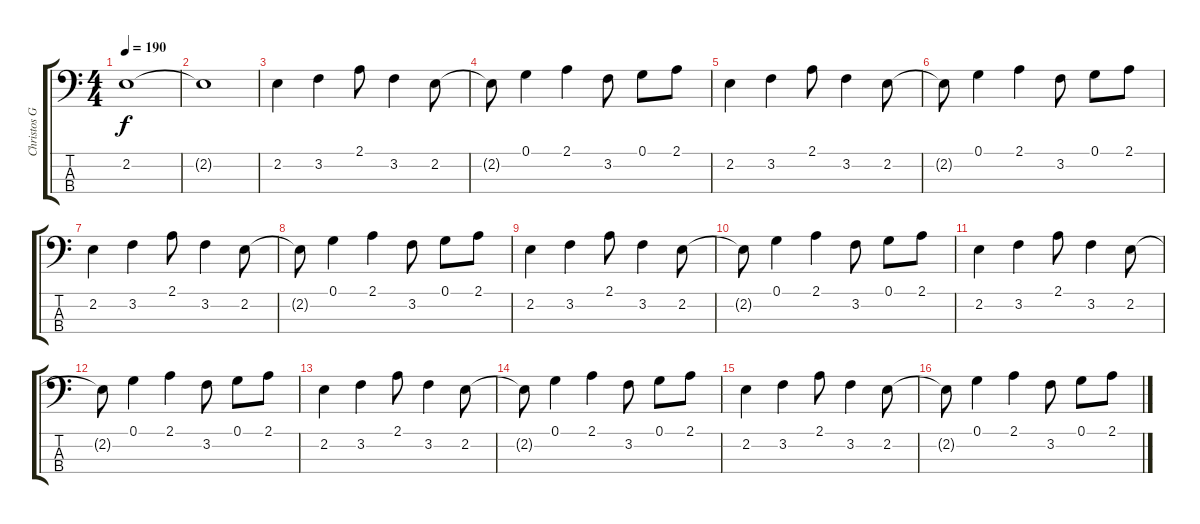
\track ("Christos Giannikas" "Christos G") {instrument electricbassfinger}
\staff {score tabs}
\tuning (G2 D2 A1 E1) {hide}
\ts (4 4)
\tempo 190
\clef f4
\ks c
2.2.1{dy f} |
2.2{t}.1 |
2.2.4 3.2.4 2.1.8 3.2.4 2.2.8 |
2.2{t}.8 0.1.4 2.1.4 3.2.8 0.1.8 2.1.8 |
2.2.4 3.2.4 2.1.8 3.2.4 2.2.8 |
2.2{t}.8 0.1.4 2.1.4 3.2.8 0.1.8 2.1.8 |
2.2.4 3.2.4 2.1.8 3.2.4 2.2.8 |
2.2{t}.8 0.1.4 2.1.4 3.2.8 0.1.8 2.1.8 |
2.2.4 3.2.4 2.1.8 3.2.4 2.2.8 |
2.2{t}.8 0.1.4 2.1.4 3.2.8 0.1.8 2.1.8 |
2.2.4 3.2.4 2.1.8 3.2.4 2.2.8 |
2.2{t}.8 0.1.4 2.1.4 3.2.8 0.1.8 2.1.8 |
2.2.4 3.2.4 2.1.8 3.2.4 2.2.8 |
2.2{t}.8 0.1.4 2.1.4 3.2.8 0.1.8 2.1.8 |
2.2.4 3.2.4 2.1.8 3.2.4 2.2.8 |
2.2{t}.8 0.1.4 2.1.4 3.2.8 0.1.8 2.1.8
